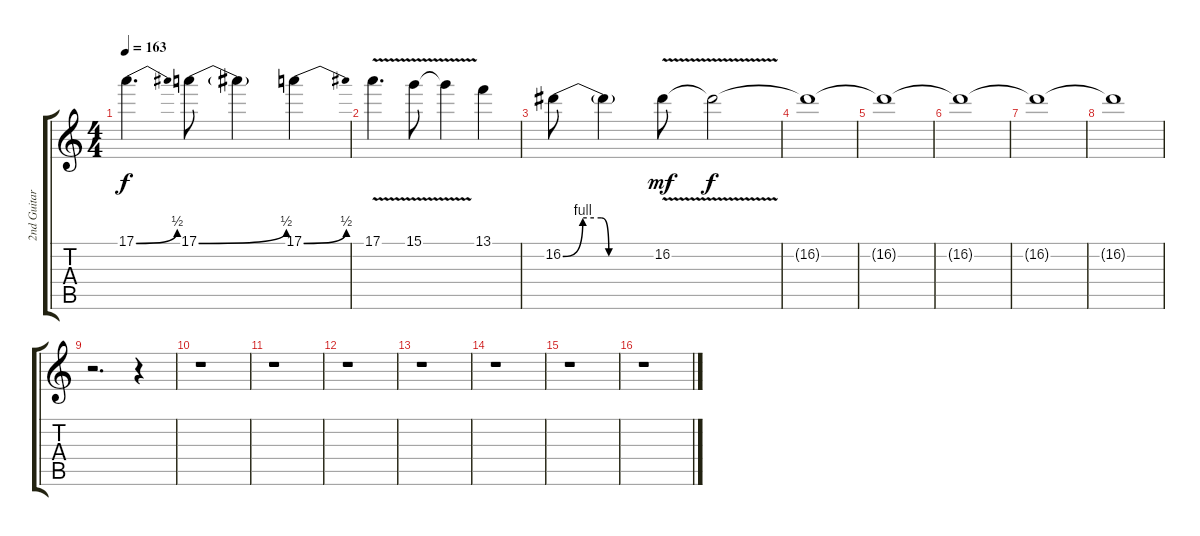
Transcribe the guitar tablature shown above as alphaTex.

\track ("2nd Guitar" "2nd Guitar") {instrument distortionguitar}
\staff {score tabs}
\tuning (E4 B3 G3 D3 A2 E2) {hide}
\ts (4 4)
\tempo 163
\clef g2
\ks c
17.1{be (bend 0 0 60 2)}.4{d dy f} 17.1{be (bend 0 0 60 2)}.8 17.1{t}.4 17.1{be (bend 0 0 60 2)}.4 |
17.1{v}.4{d} 15.1{v}.8 15.1{t}.4 13.1.4 |
16.2{be (custom 0 0 13 4 25 4 30 0 60 0)}.8 16.2{t}.4 16.2{v}.8{dy mf} 16.2{t}.2{dy f} |
16.2{t}.1 |
16.2{t}.1 |
16.2{t}.1 |
16.2{t}.1 |
16.2{t}.1 |
r.2{d} r.4 |
r.1 |
r.1 |
r.1 |
r.1 |
r.1 |
r.1 |
r.1
